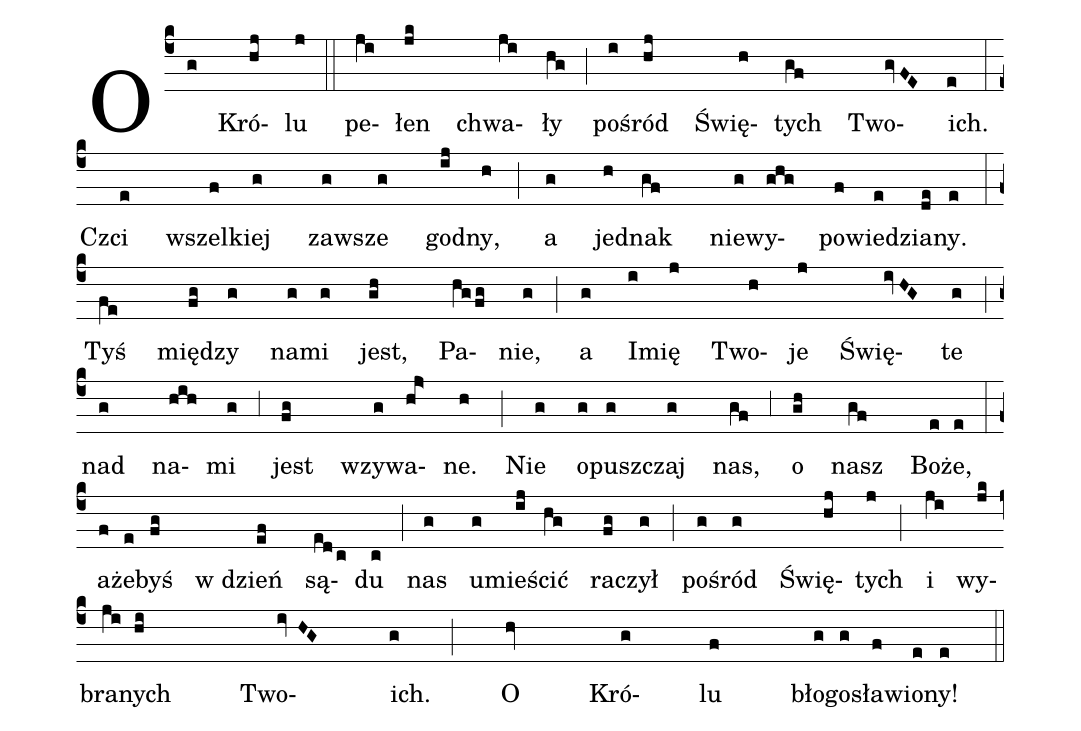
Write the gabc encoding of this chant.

%%
(c4)O(g) Kró(hj)lu(j) (::)

pe(ji)łen(jk) chwa(ji)ły(hg) (;) po(i)śród(hj) Świę(h)tych(gf) Two(gvFE)ich.(e) (:) (z)
Czci(e) wszel(f)kiej(g) za(g)wsze(g) god(ij)ny,(h) (;) a(g) jed(h)nak(gf) nie(g)wy(ghg)po(f)wie(e)dzia(de)ny.(e) (:) (z)
Tyś(fe) mię(fg)dzy(g) na(g)mi(g) jest,(gh) Pa(hgfg)nie,(g) (;) a(g) I(i)mię(j) Two(h)je(j) Świę(ivHG)te(g) (;) (z)
nad(g) na(hih)mi(g) (,3) jest(fg) wzy(g)wa(hj>)ne.(h) (;)
Nie(g) o(g)pusz(g)czaj(g) nas,(gf) (,3) o(gh) nasz(gf)  Bo(e)że,(e) (:) (z)
a(f)że(e)byś(fg) w dzień(ef) są(edc)du(c) (;)
nas(g) u(g)mie(ij)ścić(hg) ra(fg)czył(g) (;)
po(g)śród(g) Świę(hj)tych(j) (;) i(ji) wy(jk)bra(ji)nych(hi) Two(ivHG)ich.(g) (;)
O(hv) Kró(g)lu(f) bło(g)go(g)sła(f)wio(e)ny!(e) (::) (z)
